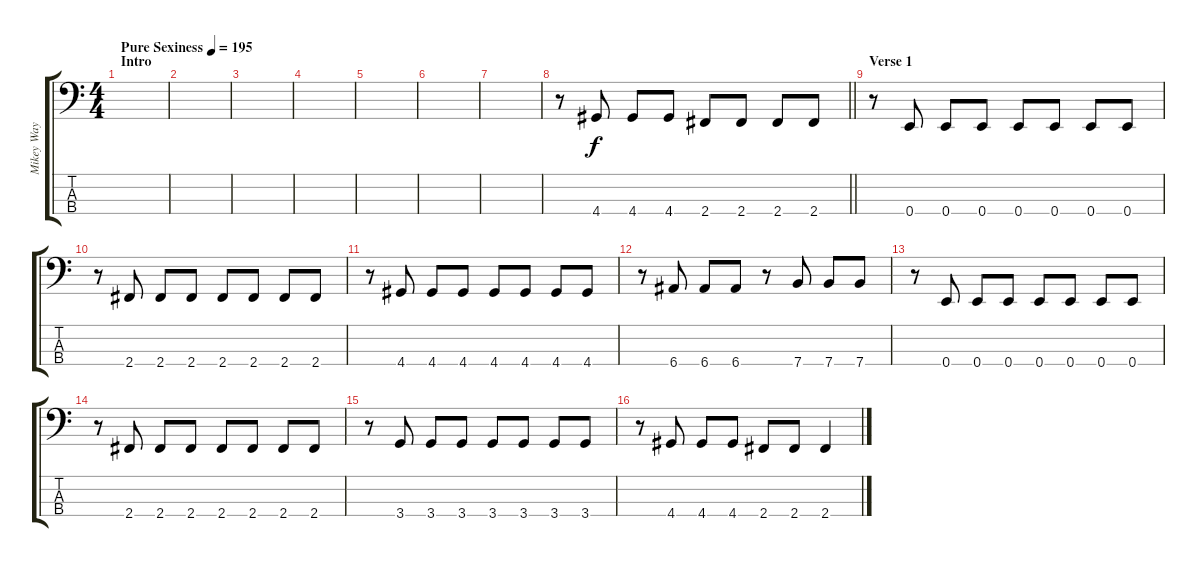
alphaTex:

\track ("Mikey Way" "Mikey Way") {instrument electricbasspick}
\staff {score tabs}
\tuning (G2 D2 A1 E1) {hide}
\ts (4 4)
\section ("" "Intro")
\tempo (195 "Pure Sexiness")
\clef f4
\ks c
|
|
|
|
|
|
|
\barLineRight lightlight
r.8 4.4.8 4.4.8 4.4.8 2.4.8 2.4.8 2.4.8 2.4.8 |
\section ("" "Verse 1")
r.8 0.4.8 0.4.8 0.4.8 0.4.8 0.4.8 0.4.8 0.4.8 |
r.8 2.4.8 2.4.8 2.4.8 2.4.8 2.4.8 2.4.8 2.4.8 |
r.8 4.4.8 4.4.8 4.4.8 4.4.8 4.4.8 4.4.8 4.4.8 |
r.8 6.4.8 6.4.8 6.4.8 r.8 7.4.8 7.4.8 7.4.8 |
r.8 0.4.8 0.4.8 0.4.8 0.4.8 0.4.8 0.4.8 0.4.8 |
r.8 2.4.8 2.4.8 2.4.8 2.4.8 2.4.8 2.4.8 2.4.8 |
r.8 3.4.8 3.4.8 3.4.8 3.4.8 3.4.8 3.4.8 3.4.8 |
r.8 4.4.8 4.4.8 4.4.8 2.4.8 2.4.8 2.4.4
